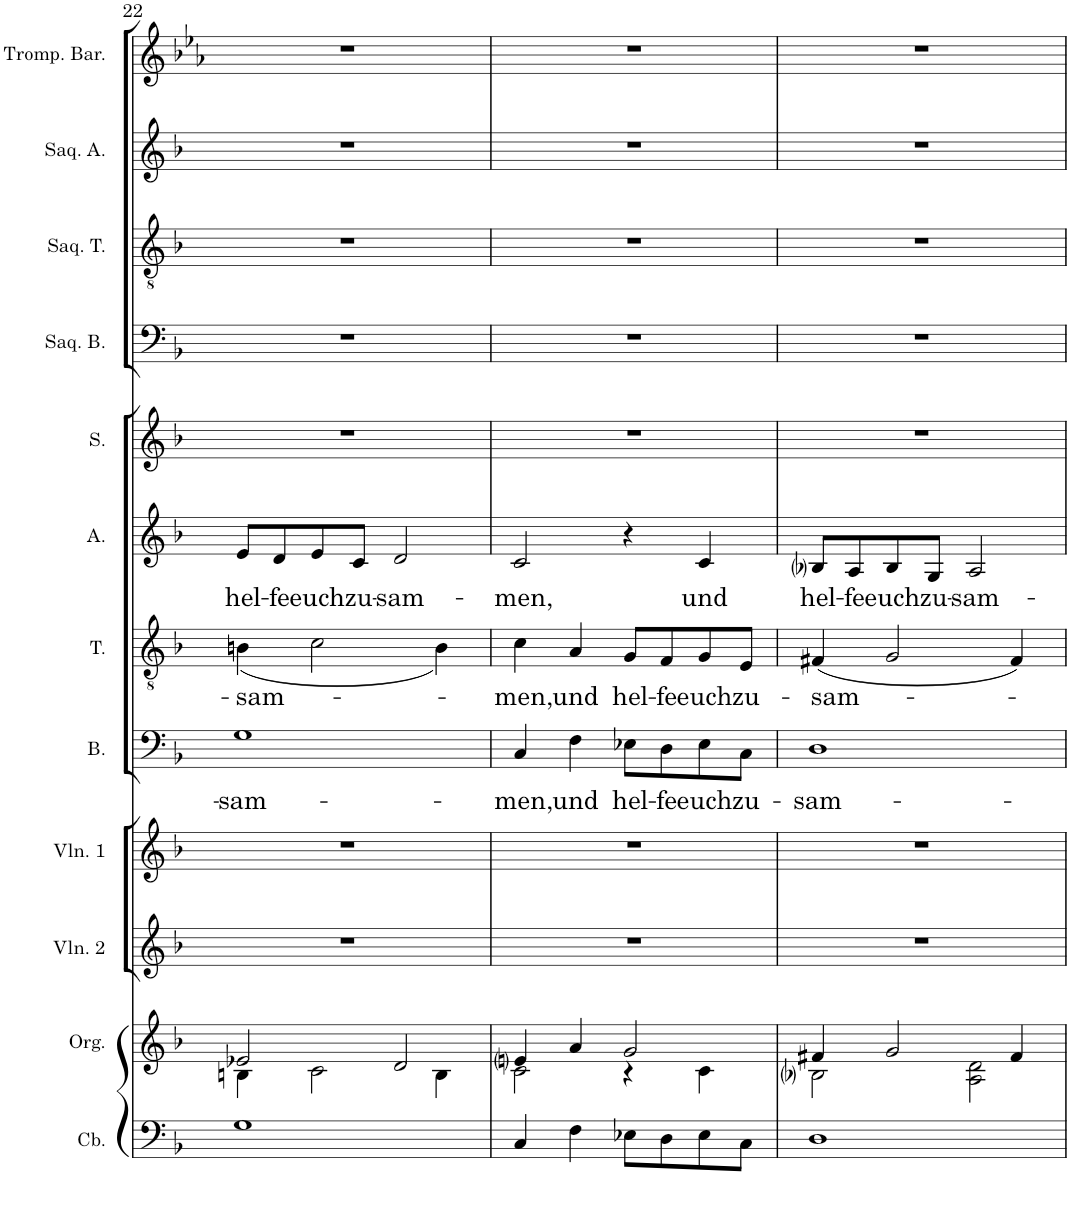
**kern	**kern	**kern	**kern	**kern	**text	**kern	**text	**kern	**text	**kern	**kern	**kern	**kern	**kern
*part12	*part11	*part10	*part9	*part8	*part8	*part7	*part7	*part6	*part6	*part5	*part4	*part3	*part2	*part1
*staff12	*staff11	*staff10	*staff9	*staff8	*staff8	*staff7	*staff7	*staff6	*staff6	*staff5	*staff4	*staff3	*staff2	*staff1
*I"Contrebasse	*I"Orgue	*I"Violon 2	*I"Violon 1	*I"Basse	*	*I"Ténor	*	*I"Alto	*	*I"Soprano	*I"Saqueboute Basse	*I"Saqueboute Ténor	*I"Saqueboute Alto	*I"Trompette Baroque en ré
*I'Cb.	*I'Org.	*I'Vln. 2	*I'Vln. 1	*I'B.	*	*I'T.	*	*I'A.	*	*I'S.	*I'Saq. B.	*I'Saq. T.	*I'Saq. A.	*I'Tromp. Bar.
!!LO:PB:g=z
*clefF4	*clefG2	*clefG2	*clefG2	*clefF4	*	*clefGv2	*	*clefG2	*	*clefG2	*clefF4	*clefGv2	*clefG2	*clefG2
*Trd7c12	*	*	*	*	*	*	*	*	*	*	*	*	*	*Trd-1c-2
*k[b-]	*k[b-]	*k[b-]	*k[b-]	*k[b-]	*	*k[b-]	*	*k[b-]	*	*k[b-]	*k[b-]	*k[b-]	*k[b-]	*k[b-e-a-]
*M2/2	*M2/2	*M2/2	*M2/2	*M2/2	*	*M2/2	*	*M2/2	*	*M2/2	*M2/2	*M2/2	*M2/2	*M2/2
*met(c|)	*met(c|)	*met(c|)	*met(c|)	*met(c|)	*	*met(c|)	*	*met(c|)	*	*met(c|)	*met(c|)	*met(c|)	*met(c|)	*met(c|)
=22	=22	=22	=22	=22	=22	=22	=22	=22	=22	=22	=22	=22	=22	=22
*	*^	*	*	*	*	*	*	*	*	*	*	*	*	*
!	!	!	!	!	!	!LO:LY:b	!	!LO:LY:b	!	!LO:LY:b	!	!	!	!	!
1G	2e-X/	4Bn\	1r	1r	1G	-sam-	(<4Bn\	-sam-	8e/L	hel-	1r	1r	1r	1r	1r
!	!	!	!	!	!	!	!	!	!	!LO:LY:b	!	!	!	!	!
.	.	.	.	.	.	.	.	.	8d/	-fe	.	.	.	.	.
!	!	!	!	!	!	!	!	!	!	!LO:LY:b	!	!	!	!	!
.	.	2c\	.	.	.	.	2c\	.	8e/	euch	.	.	.	.	.
!	!	!	!	!	!	!	!	!	!	!LO:LY:b	!	!	!	!	!
.	.	.	.	.	.	.	.	.	8c/J	zu-	.	.	.	.	.
!	!	!	!	!	!	!	!	!	!	!LO:LY:b	!	!	!	!	!
.	2d/	.	.	.	.	.	.	.	2d/	-sam-	.	.	.	.	.
.	.	4B\	.	.	.	.	4B\)	.	.	.	.	.	.	.	.
=23	=23	=23	=23	=23	=23	=23	=23	=23	=23	=23	=23	=23	=23	=23	=23
!	!	!	!	!	!	!LO:LY:b	!	!LO:LY:b	!	!LO:LY:b	!	!	!	!	!
4C/	4eni/	2c\	1r	1r	4C/	-men,	4c\	-men,	2c/	-men,	1r	1r	1r	1r	1r
!	!	!	!	!	!	!LO:LY:b	!	!LO:LY:b	!	!	!	!	!	!	!
4F\	4a/	.	.	.	4F\	und	4A/	und	.	.	.	.	.	.	.
!	!	!	!	!	!	!LO:LY:b	!	!LO:LY:b	!	!	!	!	!	!	!
8E-X\L	2g/	4r	.	.	8E-X\L	hel-	8G/L	hel-	4r	.	.	.	.	.	.
!	!	!	!	!	!	!LO:LY:b	!	!LO:LY:b	!	!	!	!	!	!	!
8D\	.	.	.	.	8D\	-fe	8F/	-fe	.	.	.	.	.	.	.
!	!	!	!	!	!	!LO:LY:b	!	!LO:LY:b	!	!LO:LY:b	!	!	!	!	!
8E-\	.	4c\	.	.	8E-\	euch	8G/	euch	4c/	und	.	.	.	.	.
!	!	!	!	!	!	!LO:LY:b	!	!LO:LY:b	!	!	!	!	!	!	!
8C\J	.	.	.	.	8C\J	zu-	8E/J	zu-	.	.	.	.	.	.	.
=24	=24	=24	=24	=24	=24	=24	=24	=24	=24	=24	=24	=24	=24	=24	=24
!	!	!	!	!	!	!LO:LY:b	!	!LO:LY:b	!	!LO:LY:b	!	!	!	!	!
1D	4f#X/	2B-i\	1r	1r	1D	-sam-	(4F#X/	-sam-	8B-i/L	hel-	1r	1r	1r	1r	1r
!	!	!	!	!	!	!	!	!	!	!LO:LY:b	!	!	!	!	!
.	.	.	.	.	.	.	.	.	8A/	-fe	.	.	.	.	.
!	!	!	!	!	!	!	!	!	!	!LO:LY:b	!	!	!	!	!
.	2g/	.	.	.	.	.	2G/	.	8B-/	euch	.	.	.	.	.
!	!	!	!	!	!	!	!	!	!	!LO:LY:b	!	!	!	!	!
.	.	.	.	.	.	.	.	.	8G/J	zu-	.	.	.	.	.
!	!	!	!	!	!	!	!	!	!	!LO:LY:b	!	!	!	!	!
.	.	2A\ 2d\	.	.	.	.	.	.	2A/	-sam-	.	.	.	.	.
.	4f#/	.	.	.	.	.	4F#/)	.	.	.	.	.	.	.	.
*	*v	*v	*	*	*	*	*	*	*	*	*	*	*	*	*
=	=	=	=	=	=	=	=	=	=	=	=	=	=	=
*-	*-	*-	*-	*-	*-	*-	*-	*-	*-	*-	*-	*-	*-	*-
